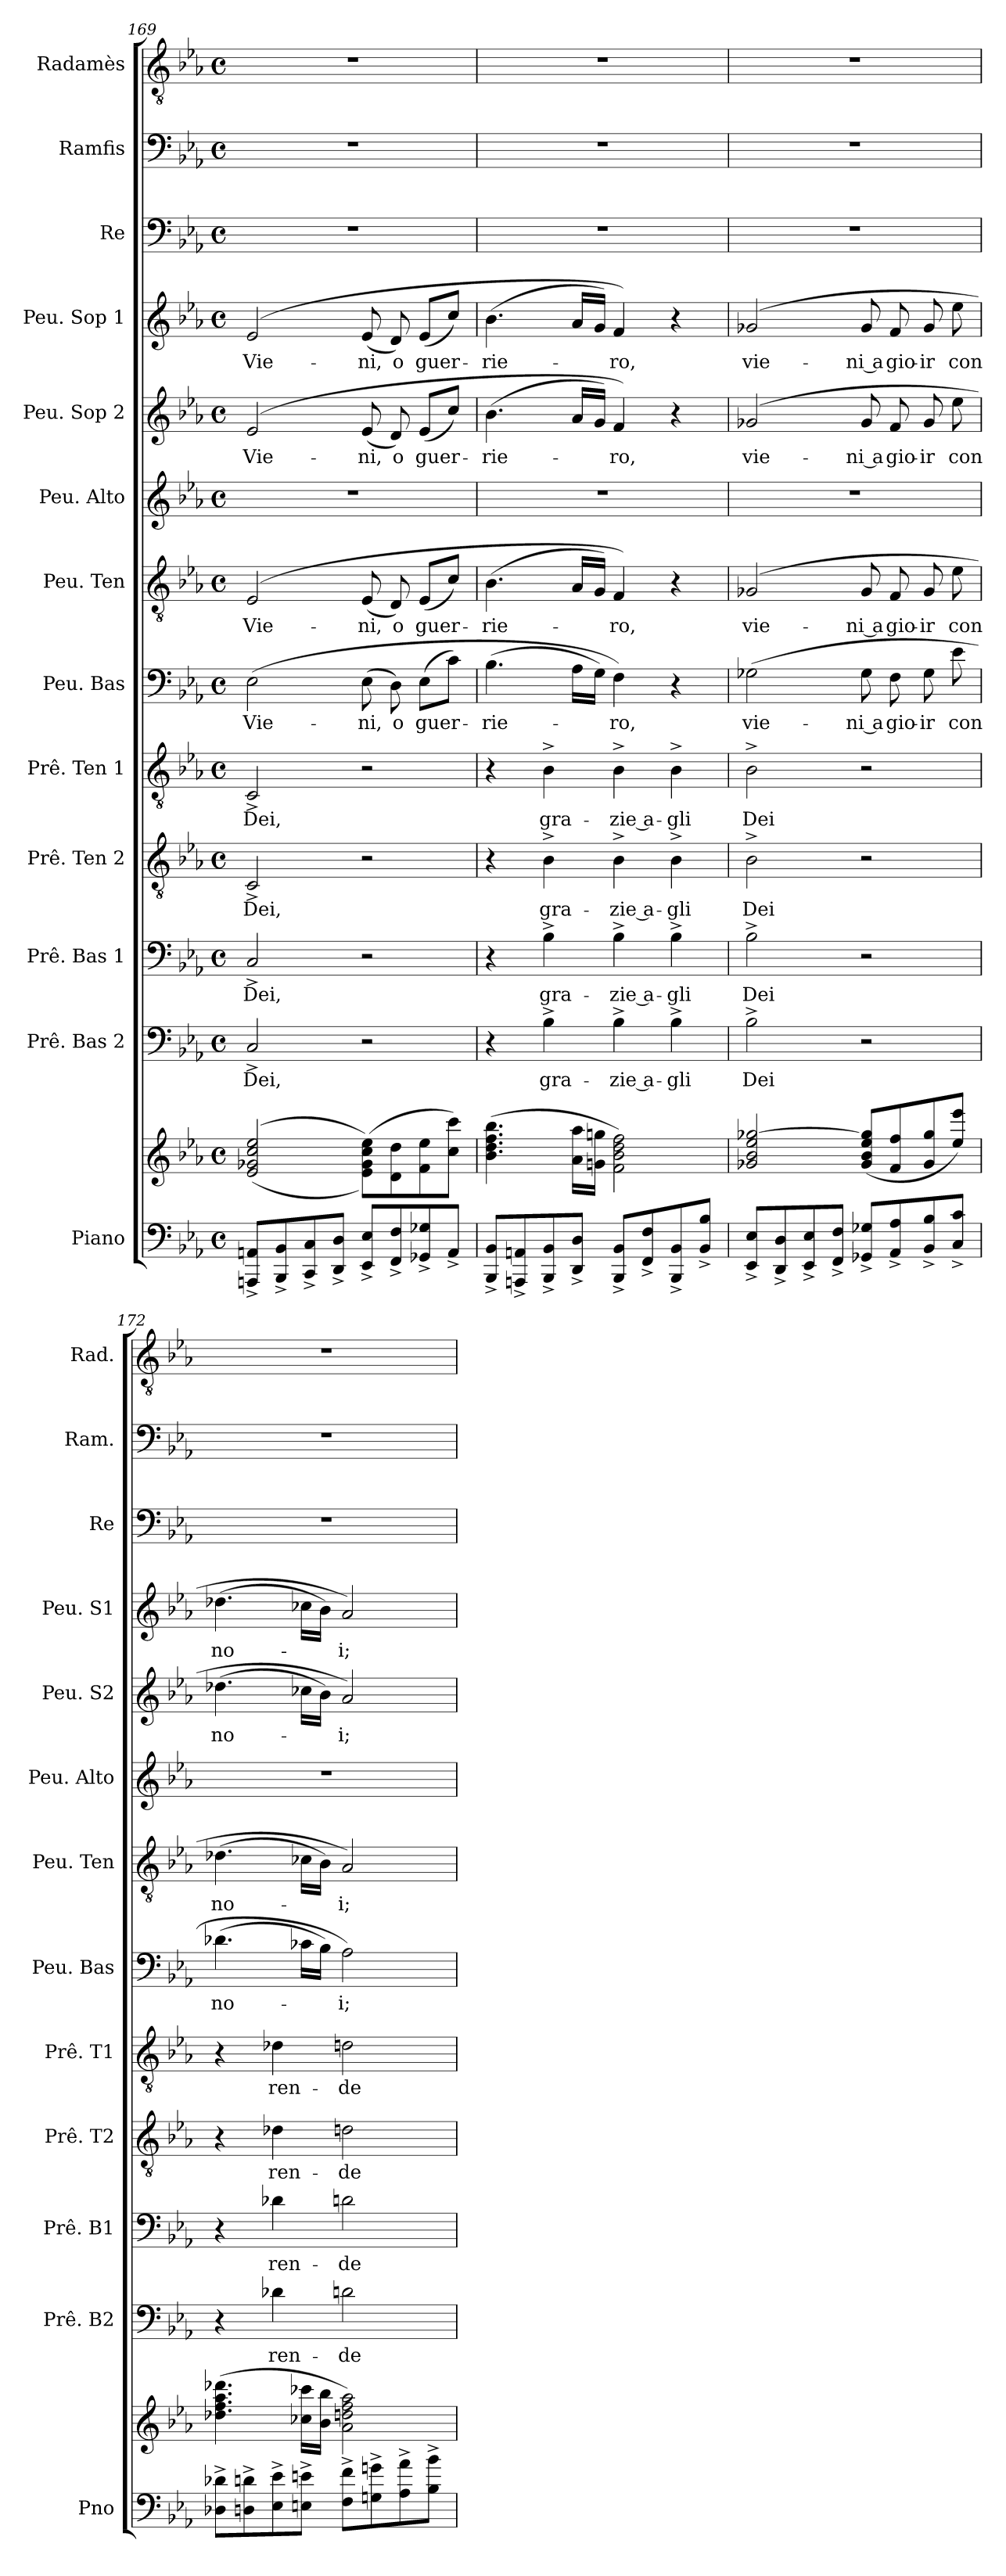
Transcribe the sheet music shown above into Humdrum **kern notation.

**kern	**kern	**kern	**text	**kern	**text	**kern	**text	**kern	**text	**kern	**text	**kern	**text	**kern	**kern	**text	**kern	**text	**kern	**kern	**kern
*part13	*part13	*part12	*part12	*part11	*part11	*part10	*part10	*part9	*part9	*part8	*part8	*part7	*part7	*part6	*part5	*part5	*part4	*part4	*part3	*part2	*part1
*staff14	*staff13	*staff12	*staff12	*staff11	*staff11	*staff10	*staff10	*staff9	*staff9	*staff8	*staff8	*staff7	*staff7	*staff6	*staff5	*staff5	*staff4	*staff4	*staff3	*staff2	*staff1
*I"Piano	*	*I"Prê. Bas 2	*	*I"Prê. Bas 1	*	*I"Prê. Ten 2	*	*I"Prê. Ten 1	*	*I"Peu. Bas	*	*I"Peu. Ten	*	*I"Peu. Alto	*I"Peu. Sop 2	*	*I"Peu. Sop 1	*	*I"Re	*I"Ramfis	*I"Radamès
*I'Pno	*	*I'Prê. B2	*	*I'Prê. B1	*	*I'Prê. T2	*	*I'Prê. T1	*	*I'Peu. Bas	*	*I'Peu. Ten	*	*I'Peu. Alto	*I'Peu. S2	*	*I'Peu. S1	*	*I'Re	*I'Ram.	*I'Rad.
!!LO:PB:g=z
*clefF4	*clefG2	*clefF4	*	*clefF4	*	*clefGv2	*	*clefGv2	*	*clefF4	*	*clefGv2	*	*clefG2	*clefG2	*	*clefG2	*	*clefF4	*clefF4	*clefGv2
*k[b-e-a-]	*k[b-e-a-]	*k[b-e-a-]	*	*k[b-e-a-]	*	*k[b-e-a-]	*	*k[b-e-a-]	*	*k[b-e-a-]	*	*k[b-e-a-]	*	*k[b-e-a-]	*k[b-e-a-]	*	*k[b-e-a-]	*	*k[b-e-a-]	*k[b-e-a-]	*k[b-e-a-]
*M4/4	*M4/4	*M4/4	*	*M4/4	*	*M4/4	*	*M4/4	*	*M4/4	*	*M4/4	*	*M4/4	*M4/4	*	*M4/4	*	*M4/4	*M4/4	*M4/4
*met(c)	*met(c)	*met(c)	*	*met(c)	*	*met(c)	*	*met(c)	*	*met(c)	*	*met(c)	*	*met(c)	*met(c)	*	*met(c)	*	*met(c)	*met(c)	*met(c)
=169	=169	=169	=169	=169	=169	=169	=169	=169	=169	=169	=169	=169	=169	=169	=169	=169	=169	=169	=169	=169	=169
!	!	!	!LO:LY:b:color=#0055FF	!	!LO:LY:b:color=#0055FF	!	!LO:LY:b:color=#AA0000	!	!LO:LY:b:color=#0055FF	!	!LO:LY:b:color=#0055FF	!	!LO:LY:b:color=#0055FF	!	!	!LO:LY:b:color=#0055FF	!	!LO:LY:b:color=#0055FF	!	!	!
8AAAn/^ 8AAn/^L	(>(>2e-/ 2g-X/ 2cc/ 2ee-/	2C^/	Dei,	2C^/	Dei,	2C^/	Dei,	2C^/	Dei,	(>2E-\	Vie-	(>2E-/	Vie-	1r	(>2e-/	Vie-	(>2e-/	Vie-	1r	1r	1r
8BBB-/^ 8BB-/^	.	.	.	.	.	.	.	.	.	.	.	.	.	.	.	.	.	.	.	.	.
8CC/^ 8C/^	.	.	.	.	.	.	.	.	.	.	.	.	.	.	.	.	.	.	.	.	.
8DD/^ 8D/^J	.	.	.	.	.	.	.	.	.	.	.	.	.	.	.	.	.	.	.	.	.
!	!	!	!	!	!	!	!	!	!	!	!LO:LY:b:color=#0055FF	!	!LO:LY:b:color=#0055FF	!	!	!LO:LY:b:color=#0055FF	!	!LO:LY:b:color=#0055FF	!	!	!
8EE-/^ 8E-/^L	(>8e-\ 8g-\ 8cc\ 8ee-\L))	2r	.	2r	.	2r	.	2r	.	(>8E-\	-ni,	(<8E-/	-ni,	.	(<8e-/	-ni,	(<8e-/	-ni,	.	.	.
!	!	!	!	!	!	!	!	!	!	!	!LO:LY:b:color=#0055FF	!	!LO:LY:b:color=#0055FF	!	!	!LO:LY:b:color=#0055FF	!	!LO:LY:b:color=#0055FF	!	!	!
8FF/^ 8F/^	8d\ 8dd\	.	.	.	.	.	.	.	.	8D\)	o	8D/)	o	.	8d/)	o	8d/)	o	.	.	.
!	!	!	!	!	!	!	!	!	!	!	!LO:LY:b:color=#0055FF	!	!LO:LY:b:color=#0055FF	!	!	!LO:LY:b:color=#0055FF	!	!LO:LY:b:color=#0055FF	!	!	!
8GG-X/^ 8G-X/^	8f\ 8ee-\	.	.	.	.	.	.	.	.	(>8E-\L	guer-	(<8E-/L	guer-	.	(<8e-/L	guer-	(<8e-/L	guer-	.	.	.
8AA^/J	8cc\ 8ccc\J)	.	.	.	.	.	.	.	.	8c\J)	.	8c/J)	.	.	8cc/J)	.	8cc/J)	.	.	.	.
=170	=170	=170	=170	=170	=170	=170	=170	=170	=170	=170	=170	=170	=170	=170	=170	=170	=170	=170	=170	=170	=170
!	!	!	!	!	!	!	!	!	!	!	!LO:LY:b:color=#0055FF	!	!LO:LY:b:color=#0055FF	!	!	!LO:LY:b:color=#0055FF	!	!LO:LY:b:color=#0055FF	!	!	!
8BBB-/^ 8BB-/^L	(>4.b-\ 4.dd\ 4.ff\ 4.bb-\	4r	.	4r	.	4r	.	4r	.	(>4.B-\	-rie-	(>4.B-\	-rie-	1r	(>4.b-\	-rie-	(>4.b-\	-rie-	1r	1r	1r
8AAAn/^ 8AAn/^	.	.	.	.	.	.	.	.	.	.	.	.	.	.	.	.	.	.	.	.	.
!	!	!	!LO:LY:b:color=#0055FF	!	!LO:LY:b:color=#0055FF	!	!LO:LY:b:color=#AA0000	!	!LO:LY:b:color=#0055FF	!	!	!	!	!	!	!	!	!	!	!	!
8BBB-/^ 8BB-/^	.	4B-^\	gra-	4B-^\	gra-	4B-^\	gra-	4B-^\	gra-	.	.	.	.	.	.	.	.	.	.	.	.
8DD/^ 8D/^J	16a-\ 16aa-\LL	.	.	.	.	.	.	.	.	16A-\LL	.	16A-/LL	.	.	16a-/LL	.	16a-/LL	.	.	.	.
.	16gn\ 16ggn\JJ	.	.	.	.	.	.	.	.	16G\JJ)	.	16G/JJ)	.	.	16g/JJ)	.	16g/JJ)	.	.	.	.
!	!	!	!LO:LY:b:color=#0055FF	!	!LO:LY:b:color=#0055FF	!	!LO:LY:b:color=#AA0000	!	!LO:LY:b:color=#0055FF	!	!LO:LY:b:color=#0055FF	!	!LO:LY:b:color=#0055FF	!	!	!LO:LY:b:color=#0055FF	!	!LO:LY:b:color=#0055FF	!	!	!
8BBB-/^ 8BB-/^L	2f\ 2b-\ 2dd\ 2ff\)	4B-^\	zie a-	4B-^\	zie a-	4B-^\	zie a-	4B-^\	zie a-	4F\)	-ro,	4F/)	-ro,	.	4f/)	-ro,	4f/)	-ro,	.	.	.
8FF/^ 8F/^	.	.	.	.	.	.	.	.	.	.	.	.	.	.	.	.	.	.	.	.	.
!	!	!	!LO:LY:b:color=#0055FF	!	!LO:LY:b:color=#0055FF	!	!LO:LY:b:color=#AA0000	!	!LO:LY:b:color=#0055FF	!	!	!	!	!	!	!	!	!	!	!	!
8BBB-/^ 8BB-/^	.	4B-^\	-gli	4B-^\	-gli	4B-^\	-gli	4B-^\	-gli	4r	.	4r	.	.	4r	.	4r	.	.	.	.
8BB-/^ 8B-/^J	.	.	.	.	.	.	.	.	.	.	.	.	.	.	.	.	.	.	.	.	.
=171	=171	=171	=171	=171	=171	=171	=171	=171	=171	=171	=171	=171	=171	=171	=171	=171	=171	=171	=171	=171	=171
!	!	!	!LO:LY:b:color=#0055FF	!	!LO:LY:b:color=#0055FF	!	!LO:LY:b:color=#AA0000	!	!LO:LY:b:color=#0055FF	!	!LO:LY:b:color=#0055FF	!	!LO:LY:b:color=#0055FF	!	!	!LO:LY:b:color=#0055FF	!	!LO:LY:b:color=#0055FF	!	!	!
8EE-/^ 8E-/^L	2g-X/ 2b-/ 2ee-/ [2gg-X/	2B-^\	Dei	2B-^\	Dei	2B-^\	Dei	2B-^\	Dei	(>2G-X\	vie-	(>2G-X/	vie-	1r	(>2g-X/	vie-	(>2g-X/	vie-	1r	1r	1r
8DD/^ 8D/^	.	.	.	.	.	.	.	.	.	.	.	.	.	.	.	.	.	.	.	.	.
8EE-/^ 8E-/^	.	.	.	.	.	.	.	.	.	.	.	.	.	.	.	.	.	.	.	.	.
8FF/^ 8F/^J	.	.	.	.	.	.	.	.	.	.	.	.	.	.	.	.	.	.	.	.	.
!	!	!	!	!	!	!	!	!	!	!	!LO:LY:b:color=#0055FF	!	!LO:LY:b:color=#0055FF	!	!	!LO:LY:b:color=#0055FF	!	!LO:LY:b:color=#0055FF	!	!	!
8GG-X/^ 8G-X/^L	(<8g-/ 8b-/ 8ee-/ 8gg-/]L	2r	.	2r	.	2r	.	2r	.	8G-\	-ni a	8G-/	-ni a	.	8g-/	-ni a	8g-/	-ni a	.	.	.
!	!	!	!	!	!	!	!	!	!	!	!LO:LY:b:color=#0055FF	!	!LO:LY:b:color=#0055FF	!	!	!LO:LY:b:color=#0055FF	!	!LO:LY:b:color=#0055FF	!	!	!
8AA-/^ 8A-/^	8f/ 8ff/	.	.	.	.	.	.	.	.	8F\	gio-	8F/	gio-	.	8f/	gio-	8f/	gio-	.	.	.
!	!	!	!	!	!	!	!	!	!	!	!LO:LY:b:color=#0055FF	!	!LO:LY:b:color=#0055FF	!	!	!LO:LY:b:color=#0055FF	!	!LO:LY:b:color=#0055FF	!	!	!
8BB-/^ 8B-/^	8g-/ 8gg-/	.	.	.	.	.	.	.	.	8G-\	-ir	8G-/	-ir	.	8g-/	-ir	8g-/	-ir	.	.	.
!	!	!	!	!	!	!	!	!	!	!	!LO:LY:b:color=#0055FF	!	!LO:LY:b:color=#0055FF	!	!	!LO:LY:b:color=#0055FF	!	!LO:LY:b:color=#0055FF	!	!	!
8C/^ 8c/^J	8ee-/ 8eee-/J)	.	.	.	.	.	.	.	.	8e-\	con	8e-\	con	.	8ee-\	con	8ee-\	con	.	.	.
=172	=172	=172	=172	=172	=172	=172	=172	=172	=172	=172	=172	=172	=172	=172	=172	=172	=172	=172	=172	=172	=172
!	!	!	!	!	!	!	!	!	!	!	!LO:LY:b:color=#0055FF	!	!LO:LY:b:color=#0055FF	!	!	!LO:LY:b:color=#0055FF	!	!LO:LY:b:color=#0055FF	!	!	!
8D-X\^ 8d-X\^L	(>4.dd-X\ 4.ff\ 4.aa-\ 4.ddd-X\	4r	.	4r	.	4r	.	4r	.	(>4.d-X\	no-	(>4.d-X\	no-	1r	(>4.dd-X\	no-	(>4.dd-X\	no-	1r	1r	1r
8Dn\^ 8dn\^	.	.	.	.	.	.	.	.	.	.	.	.	.	.	.	.	.	.	.	.	.
!	!	!	!LO:LY:b:color=#0055FF	!	!LO:LY:b:color=#0055FF	!	!LO:LY:b:color=#AA0000	!	!LO:LY:b:color=#0055FF	!	!	!	!	!	!	!	!	!	!	!	!
8E-\^ 8e-\^	.	4d-X\	ren-	4d-X\	ren-	4d-X\	ren-	4d-X\	ren-	.	.	.	.	.	.	.	.	.	.	.	.
8En\^ 8en\^J	16cc-X\ 16ccc-X\LL	.	.	.	.	.	.	.	.	16c-X\LL	.	16c-X\LL	.	.	16cc-X\LL	.	16cc-X\LL	.	.	.	.
.	16b-\ 16bb-\JJ	.	.	.	.	.	.	.	.	16B-\JJ)	.	16B-\JJ)	.	.	16b-\JJ)	.	16b-\JJ)	.	.	.	.
!	!	!	!LO:LY:b:color=#0055FF	!	!LO:LY:b:color=#0055FF	!	!LO:LY:b:color=#AA0000	!	!LO:LY:b:color=#0055FF	!	!LO:LY:b:color=#0055FF	!	!LO:LY:b:color=#0055FF	!	!	!LO:LY:b:color=#0055FF	!	!LO:LY:b:color=#0055FF	!	!	!
8F\^ 8f\^L	2a-\ 2ddn\ 2ff\ 2aa-\)	2dn\	-de-	2dn\	-de-	2dn\	-de-	2dn\	-de-	2A-\)	-i;	2A-/)	-i;	.	2a-/)	-i;	2a-/)	-i;	.	.	.
8Gn\^ 8gn\^	.	.	.	.	.	.	.	.	.	.	.	.	.	.	.	.	.	.	.	.	.
8A-\^ 8a-\^	.	.	.	.	.	.	.	.	.	.	.	.	.	.	.	.	.	.	.	.	.
8B-\^ 8b-\^J	.	.	.	.	.	.	.	.	.	.	.	.	.	.	.	.	.	.	.	.	.
=	=	=	=	=	=	=	=	=	=	=	=	=	=	=	=	=	=	=	=	=	=
*-	*-	*-	*-	*-	*-	*-	*-	*-	*-	*-	*-	*-	*-	*-	*-	*-	*-	*-	*-	*-	*-
